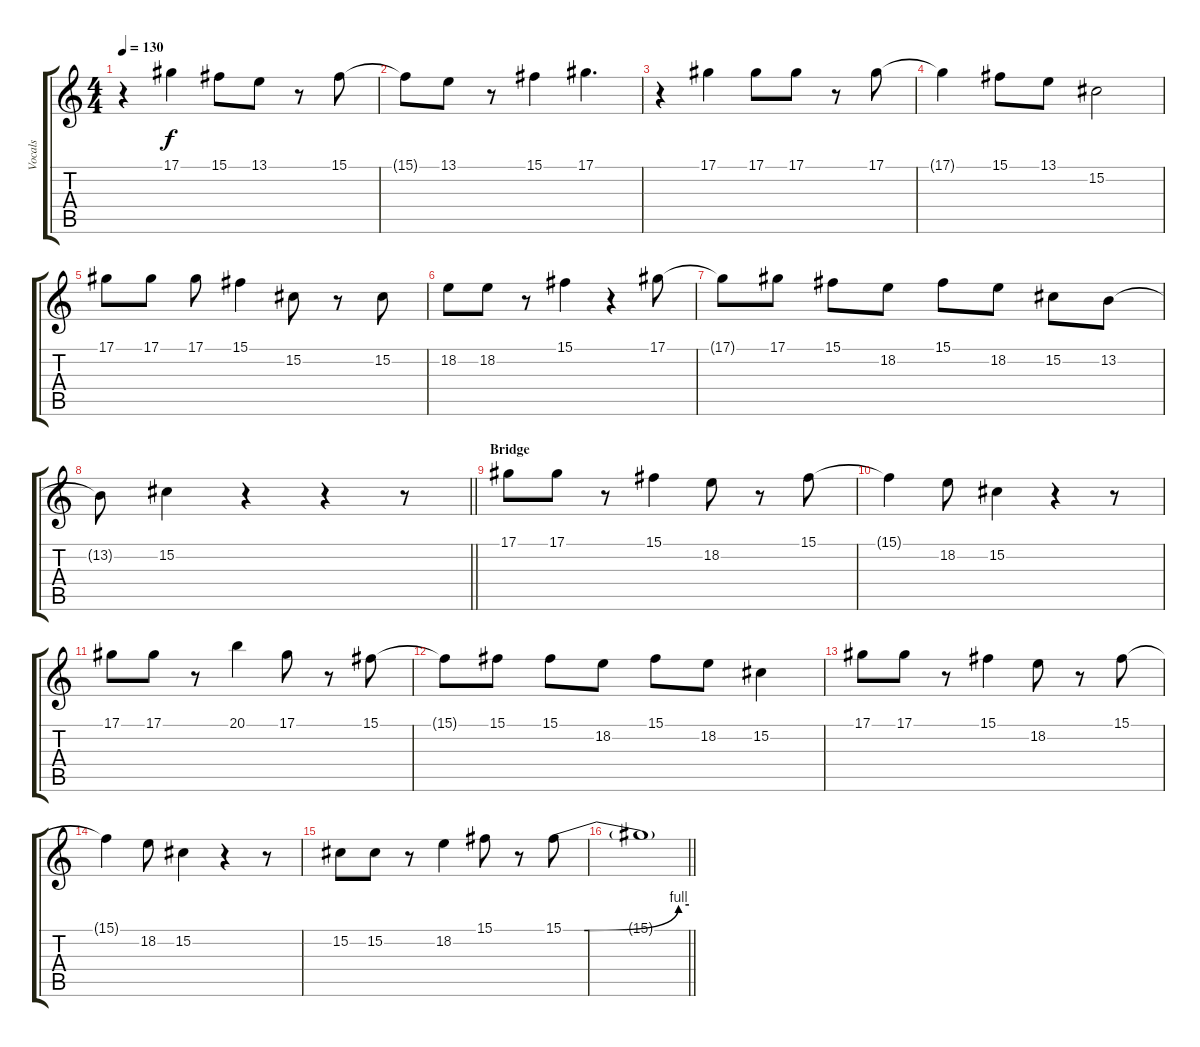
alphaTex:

\track ("Vocals" "Vocals") {instrument lead6voice}
\staff {score tabs}
\tuning (Eb4 Bb3 Gb3 Db3 Ab2 Db2) {hide}
\ts (4 4)
\tempo 130
\clef g2
\ks c
r.4{dy f} 17.1.4 15.1.8 13.1.8 r.8 15.1.8 |
15.1{t}.8 13.1.8 r.8 15.1.4 17.1.4{d} |
r.4 17.1.4 17.1.8 17.1.8 r.8 17.1.8 |
17.1{t}.4 15.1.8 13.1.8 15.2.2 |
17.1.8 17.1.8 17.1.8 15.1.4 15.2.8 r.8 15.2.8 |
18.2.8 18.2.8 r.8 15.1.4 r.4 17.1.8 |
17.1{t}.8 17.1.8 15.1.8 18.2.8 15.1.8 18.2.8 15.2.8 13.2.8 |
\barLineRight lightlight
13.2{t}.8 15.2.4 r.4 r.4 r.8 |
\section ("" "Bridge")
17.1.8 17.1.8 r.8 15.1.4 18.2.8 r.8 15.1.8 |
15.1{t}.4 18.2.8 15.2.4 r.4 r.8 |
17.1.8 17.1.8 r.8 20.1.4 17.1.8 r.8 15.1.8 |
15.1{t}.8 15.1.8 15.1.8 18.2.8 15.1.8 18.2.8 15.2.4 |
17.1.8 17.1.8 r.8 15.1.4 18.2.8 r.8 15.1.8 |
15.1{t}.4 18.2.8 15.2.4 r.4 r.8 |
15.2.8 15.2.8 r.8 18.2.4 15.1.8 r.8 15.1{be (custom 0 0 10 0 55 4 60 4)}.8 |
\barLineRight lightlight
15.1{t}.1
